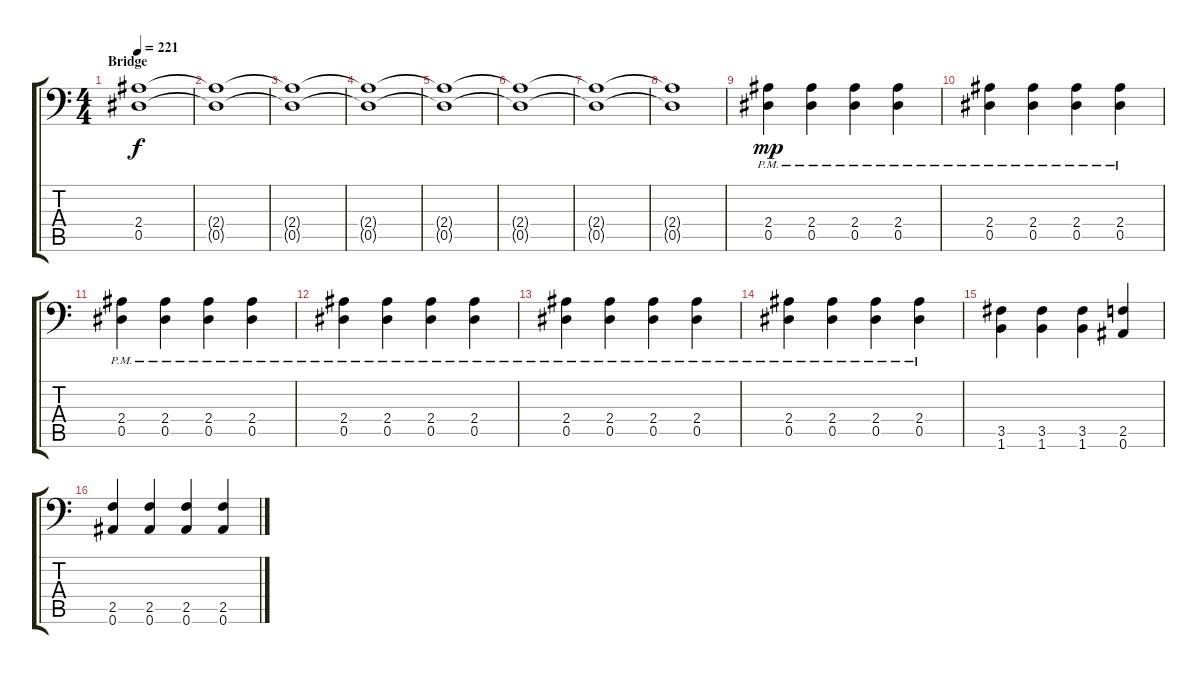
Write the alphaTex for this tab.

\track "" {instrument distortionguitar}
\staff {score tabs}
\tuning (Bb3 F3 Db3 Ab2 Eb2 Bb1) {hide}
\ts (4 4)
\section ("" "Bridge")
\tempo 221
\clef f4
\ks c
(2.4 0.5).1{dy f} |
(2.4{t} 0.5{t}).1 |
(2.4{t} 0.5{t}).1 |
(2.4{t} 0.5{t}).1 |
(2.4{t} 0.5{t}).1 |
(2.4{t} 0.5{t}).1 |
(2.4{t} 0.5{t}).1 |
(2.4{t} 0.5{t}).1 |
(2.4{pm} 0.5{pm}).4{dy mp} (2.4{pm} 0.5{pm}).4 (2.4{pm} 0.5{pm}).4 (2.4{pm} 0.5{pm}).4 |
(2.4{pm} 0.5{pm}).4 (2.4{pm} 0.5{pm}).4 (2.4{pm} 0.5{pm}).4 (2.4{pm} 0.5{pm}).4 |
(2.4{pm} 0.5{pm}).4 (2.4{pm} 0.5{pm}).4 (2.4{pm} 0.5{pm}).4 (2.4{pm} 0.5{pm}).4 |
(2.4{pm} 0.5{pm}).4 (2.4{pm} 0.5{pm}).4 (2.4{pm} 0.5{pm}).4 (2.4{pm} 0.5{pm}).4 |
(2.4{pm} 0.5{pm}).4 (2.4{pm} 0.5{pm}).4 (2.4{pm} 0.5{pm}).4 (2.4{pm} 0.5{pm}).4 |
(2.4{pm} 0.5{pm}).4 (2.4{pm} 0.5{pm}).4 (2.4{pm} 0.5{pm}).4 (2.4{pm} 0.5{pm}).4 |
(3.5 1.6).4 (3.5 1.6).4 (3.5 1.6).4 (2.5 0.6).4 |
(2.5 0.6).4 (2.5 0.6).4 (2.5 0.6).4 (2.5 0.6).4
